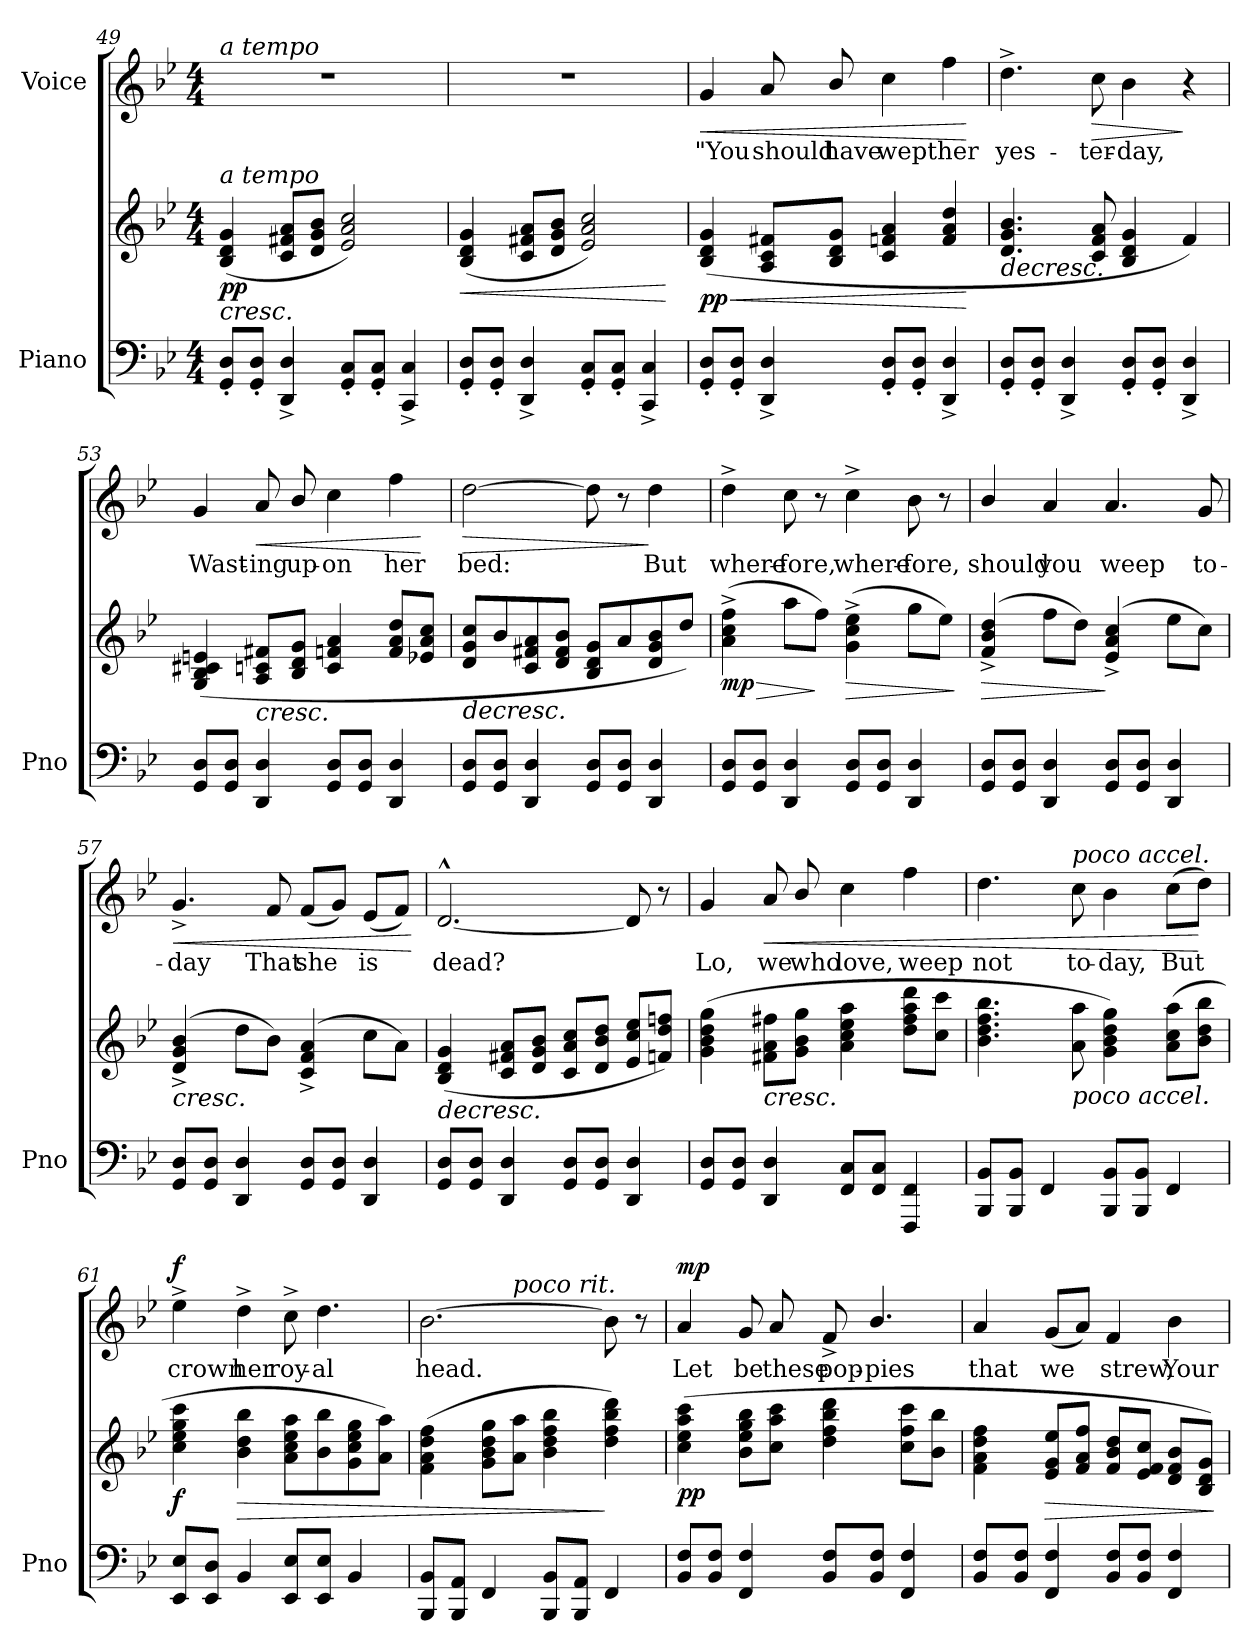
**kern	**kern	**dynam	**kern	**text	**dynam
*part2	*part2	*part2	*part1	*part1	*part1
*staff3	*staff2	*staff2/3	*staff1	*staff1	*staff1
*I"Piano	*	*	*I"Voice	*	*
*I'Pno	*	*	*	*	*
*clefF4	*clefG2	*	*clefG2	*	*
*k[b-e-]	*k[b-e-]	*	*k[b-e-]	*	*
*M4/4	*M4/4	*	*M4/4	*	*
=49	=49	=49	=49	=49	=49
!	!	!	!LO:TX:a:i:t=a tempo	!	!
!	!LO:TX:a:i:t=a tempo	!	!	!	!
!	!	!LO:HP:b	!	!	!
!	!	!LO:DY:n=1:b	!	!	!
8GG/' 8D/'L	(>4B-/ 4d/ 4g/	< pp	1r	.	.
8GG/' 8D/'J	.	.	.	.	.
4DD/^ 4D/^	8c/ 8f#X/ 8a/L	.	.	.	.
.	8d/ 8g/ 8b-/J	.	.	.	.
8GG/' 8C/'L	2e-/ 2a/ 2cc/)	.	.	.	.
8GG/' 8C/'J	.	.	.	.	.
4CC/^ 4C/^	.	.	.	.	.
=50	=50	=50	=50	=50	=50
!	!	!LO:HP:b	!	!	!
8GG/' 8D/'L	(>4B-/ 4d/ 4g/	<	1r	.	.
8GG/' 8D/'J	.	.	.	.	.
4DD/^ 4D/^	8c/ 8f#X/ 8a/L	.	.	.	.
.	8d/ 8g/ 8b-/J	.	.	.	.
8GG/' 8C/'L	2e-/ 2a/ 2cc/)	.	.	.	.
8GG/' 8C/'J	.	.	.	.	.
4CC/^ 4C/^	.	.	.	.	.
.	.	[	.	.	.
!!LO:PB:g=z
=51	=51	=51	=51	=51	=51
!	!	!LO:HP:b	!	!LO:LY:b	!LO:HP:b
!	!	!LO:DY:n=1:b	!	!	!
8GG/' 8D/'L	(4B-/ 4d/ 4g/	< pp	4g/	"You	<
8GG/' 8D/'J	.	.	.	.	.
!	!	!	!	!LO:LY:b	!
4DD/^ 4D/^	8A/ 8c/ 8f#X/L	.	8a/	should	.
!	!	!	!	!LO:LY:b	!
.	8B-/ 8d/ 8g/J	.	8b-/	have	.
!	!	!	!	!LO:LY:b	!
8GG/' 8D/'L	4c/ 4fn/ 4a/	.	4cc\	wept	.
8GG/' 8D/'J	.	.	.	.	.
!	!	!	!	!LO:LY:b	!
4DD/^ 4D/^	4f/ 4a/ 4dd/	.	4ff\	her	.
.	.	[	.	.	[
=52	=52	=52	=52	=52	=52
!	!	!LO:HP:b	!	!LO:LY:b	!
8GG/' 8D/'L	4.d/ 4.g/ 4.b-/	>	4.dd^\	yes-	.
8GG/' 8D/'J	.	.	.	.	.
4DD/^ 4D/^	.	.	.	.	.
!	!	!	!	!LO:LY:b	!LO:HP:b
.	8c/ 8f/ 8a/	.	8cc\	-ter-	>
!	!	!	!	!LO:LY:b	!
8GG/' 8D/'L	4B-/ 4d/ 4g/	.	4b-\	-day,	.
8GG/' 8D/'J	.	.	.	.	.
4DD/^ 4D/^	4f/)	[	4r	.	]
=53	=53	=53	=53	=53	=53
!	!	!	!	!LO:LY:b	!
*	*	*	*^	*	*
8GG/ 8D/L	(>4G/ 4B-/ 4c#X/ 4en/	.	4g/	2.ryy	Wast-	.
!	!	!LO:DY:b=2	!	!	!	!
!	!	!LO:DY:n=1:b=2	!	!	!	!
8GG/ 8D/J	.	other-dynamics pp	.	.	.	.
!	!	!LO:HP:b	!	!	!LO:LY:b	!LO:HP:b
4DD/ 4D/	8A/ 8cn/ 8f#X/L	<	8a/	.	-ing	<
!	!	!	!	!	!LO:LY:b	!
.	8B-/ 8d/ 8g/J	.	8b-/	.	up-	.
!	!	!	!	!	!LO:LY:b	!
8GG/ 8D/L	4c/ 4fn/ 4a/	.	4cc\	.	-on	.
8GG/ 8D/J	.	.	.	.	.	.
!	!	!	!	!	!LO:LY:b	!
4DD/ 4D/	8f/ 8a/ 8dd/L	.	4ff\	8ryy	her	.
.	8e-X/ 8a/ 8cc/J	.	.	8ryy	.	[
*	*	*	*v	*v	*	*
.	.	]	.	.	.
!!LO:LB:g=z
=54	=54	=54	=54	=54	=54
!	!	!LO:HP:b	!	!LO:LY:b	!LO:HP:b
8GG/ 8D/L	8d/ 8g/ 8cc/L	>	[2dd\	bed:	>
8GG/ 8D/J	8b-/	.	.	.	.
4DD/ 4D/	8c/ 8f#X/ 8a/	.	.	.	.
.	8d/ 8f#/ 8b-/J	.	.	.	.
8GG/ 8D/L	8B-/ 8d/ 8g/L	.	8dd\]	.	.
8GG/ 8D/J	8a/	.	8r	.	.
!	!	!	!	!LO:LY:b	!
4DD/ 4D/	8d/ 8g/ 8b-/	.	4dd\	But	]
.	8dd/J)	[	.	.	.
=55	=55	=55	=55	=55	=55
!	!	!LO:HP:b	!	!LO:LY:b	!
!	!	!LO:DY:n=1:b	!	!	!
8GG/ 8D/L	(4a\^ 4cc\^ 4ff\^	> mp	4dd^\	where-	.
8GG/ 8D/J	.	.	.	.	.
!	!	!	!	!LO:LY:b	!
4DD/ 4D/	8aa\L	.	8cc\	-fore,	.
.	8ff\J)	]	8r	.	.
!	!	!LO:HP:b	!	!LO:LY:b	!
8GG/ 8D/L	(4g\^ 4cc\^ 4ee-\^	>	4cc^\	where-	.
8GG/ 8D/J	.	.	.	.	.
!	!	!	!	!LO:LY:b	!
4DD/ 4D/	8gg\L	.	8b-\	-fore,	.
.	8ee-\J)	.	8r	.	.
.	.	]	.	.	.
=56	=56	=56	=56	=56	=56
!	!	!LO:HP:b	!	!LO:LY:b	!
8GG/ 8D/L	(4f/^> 4b-/^> 4dd/^>	>	4b-/	should	.
8GG/ 8D/J	.	.	.	.	.
!	!	!	!	!LO:LY:b	!
4DD/ 4D/	8ff\L	.	4a/	you	.
.	8dd\J)	.	.	.	.
!	!	!	!	!LO:LY:b	!
8GG/ 8D/L	(4e-/^> 4a/^> 4cc/^>	]	4.a/	weep	.
8GG/ 8D/J	.	.	.	.	.
4DD/ 4D/	8ee-\L	.	.	.	.
!	!	!	!	!LO:LY:b	!
.	8cc\J)	.	8g/	to-	.
=57	=57	=57	=57	=57	=57
!	!	!LO:HP:b	!	!LO:LY:b	!LO:HP:b
8GG/ 8D/L	(4d/^> 4g/^> 4b-/^>	<	4.g^>/	-day	<
8GG/ 8D/J	.	.	.	.	.
4DD/ 4D/	8dd\L	.	.	.	.
!	!	!	!	!LO:LY:b	!
.	8b-\J)	.	8f/	That	.
!	!	!	!	!LO:LY:b	!
8GG/ 8D/L	(4c/^> 4f/^> 4a/^>	.	(8f/L	she	.
8GG/ 8D/J	.	.	8g/J)	.	.
!	!	!	!	!LO:LY:b	!
4DD/ 4D/	8cc\L	.	(8e-/L	is	.
.	8a\J)	.	8f/J)	.	.
.	.	]	.	.	[
!!LO:LB:g=z
=58	=58	=58	=58	=58	=58
!	!	!LO:HP:b	!	!LO:LY:b	!
8GG/ 8D/L	(>4B-/ 4d/ 4g/	>	[2.d^^/	dead?	.
8GG/ 8D/J	.	.	.	.	.
4DD/ 4D/	8c/ 8f#X/ 8a/L	.	.	.	.
.	8d/ 8g/ 8b-/J	.	.	.	.
8GG/ 8D/L	8c/ 8a/ 8cc/L	.	.	.	.
8GG/ 8D/J	8d/ 8b-/ 8dd/J	.	.	.	.
4DD/ 4D/	8e-/ 8cc/ 8ee-/L	.	8d/]	.	.
.	8fn/ 8dd/ 8ffn/J)	[	8r	.	.
=59	=59	=59	=59	=59	=59
!	!	!	!	!LO:LY:b	!
8GG/ 8D/L	(4g\ 4b-\ 4dd\ 4gg\	.	4g/	Lo,	.
8GG/ 8D/J	.	.	.	.	.
!	!	!LO:HP:b	!	!LO:LY:b	!LO:HP:b
4DD/ 4D/	8f#X\ 8a\ 8ff#X\L	<	8a/	we	<
!	!	!	!	!LO:LY:b	!
.	8g\ 8b-\ 8gg\J	.	8b-/	who	.
!	!	!	!	!LO:LY:b	!
8FF/ 8C/L	4a\ 4cc\ 4ee-\ 4aa\	.	4cc\	love,	.
8FF/ 8C/J	.	.	.	.	.
!	!	!	!	!LO:LY:b	!
4FFF/ 4FF/	8dd\ 8ff#\ 8aa\ 8ddd\L	.	4ff\	weep	.
.	8cc\ 8ccc\J	.	.	.	.
=60	=60	=60	=60	=60	=60
!	!	!	!	!LO:LY:b	!
8BBB-/ 8BB-/L	4.b-\ 4.dd\ 4.ff\ 4.bb-\	.	4.dd\	not	.
8BBB-/ 8BB-/J	.	.	.	.	.
4FF/	.	.	.	.	.
!	!	!	!LO:TX:a:i:t=poco accel.	!	!
!	!LO:TX:b:i:t=poco accel.	!	!	!	!
!	!	!	!	!LO:LY:b	!
.	8a\ 8aa\	.	8cc\	to-	.
!	!	!	!	!LO:LY:b	!
8BBB-/ 8BB-/L	4g\ 4b-\ 4dd\ 4gg\)	.	4b-\	-day,	.
8BBB-/ 8BB-/J	.	.	.	.	.
!	!	!	!	!LO:LY:b	!
4FF/	(8a\ 8cc\ 8aa\L	.	(8cc\L	But	.
.	8b-\ 8dd\ 8bb-\J	]	8dd\J)	.	[
=61	=61	=61	=61	=61	=61
!	!	!LO:DY:b	!	!LO:LY:b	!LO:DY:a
8EE-/ 8E-/L	4cc\ 4ee-\ 4gg\ 4ccc\	f	4ee-^\	crown	f
8EE-/ 8D/J	.	.	.	.	.
!	!	!LO:HP:b	!	!LO:LY:b	!
4BB-/	4b-\ 4dd\ 4bb-\	>	4dd^\	her	.
!	!	!	!	!LO:LY:b	!
8EE-/ 8E-/L	8a\ 8cc\ 8ee-\ 8aa\L	.	8cc^\	roy-	.
!	!	!	!	!LO:LY:b	!
8EE-/ 8E-/J	8b-\ 8bb-\	.	4.dd\	-al	.
4BB-/	8g\ 8cc\ 8ee-\ 8gg\	.	.	.	.
.	8a\ 8aa\J)	.	.	.	.
.	.	[	.	.	.
!!LO:LB:g=z
=62	=62	=62	=62	=62	=62
!	!	!	!	!LO:LY:b	!
*	*	*	*^	*	*
8BBB-/ 8BB-/L	(4f\ 4a\ 4dd\ 4ff\	.	[>2.b-\	4.ryy	head.	.
8BBB-/ 8AA/J	.	.	.	.	.	.
4FF/	8g\ 8b-\ 8dd\ 8gg\L	.	.	.	.	.
!	!	!	!	!LO:TX:a:i:t=poco rit.	!	!
.	8a\ 8aa\J	.	.	8ryy	.	.
8BBB-/ 8BB-/L	4b-\ 4dd\ 4ff\ 4bb-\	.	.	2ryy	.	.
8BBB-/ 8AA/J	.	.	.	.	.	.
4FF/	4dd\ 4ff\ 4bb-\ 4ddd\)	]	8b-\]	.	.	.
.	.	.	8r	.	.	.
*	*	*	*v	*v	*	*
=63	=63	=63	=63	=63	=63
!	!	!LO:DY:b	!	!LO:LY:b	!LO:DY:a
8BB-/ 8F/L	(4cc\ 4ee-\ 4aa\ 4ccc\	pp	4a/	Let	mp
8BB-/ 8F/J	.	.	.	.	.
!	!	!	!	!LO:LY:b	!
4FF/ 4F/	8b-\ 8ee-\ 8gg\ 8bb-\L	.	8g/	be	.
!	!	!	!	!LO:LY:b	!
.	8cc\ 8aa\ 8ccc\J	.	8a/	these	.
!	!	!	!	!LO:LY:b	!
8BB-/ 8F/L	4dd\ 4ff\ 4bb-\ 4ddd\	.	8f^>/	pop-	.
!	!	!	!	!LO:LY:b	!
8BB-/ 8F/J	.	.	4.b-/	-pies	.
4FF/ 4F/	8cc\ 8ff\ 8ccc\L	.	.	.	.
.	8b-\ 8bb-\J	.	.	.	.
=64	=64	=64	=64	=64	=64
*	*^	*	*	*	*
!	!	!	!	!	!LO:LY:b	!
*	*	*	*	*^	*	*
8BB-/ 8F/L	4f\ 4a\ 4dd\ 4ff\	16ryy	.	4a/	16ryy	that	.
.	.	16ryy	.	.	8.ryy	.	.
8BB-/ 8F/J	.	8ryy	.	.	.	.	.
!	!	!	!LO:HP:b	!	!	!LO:LY:b	!
4FF/ 4F/	8e-/ 8g/ 8ee-/L	2.ryy	>	(<8g/L	2.ryy	we	.
.	8f/ 8a/ 8ff/J	.	.	8a/J)	.	.	.
!	!	!	!	!	!	!LO:LY:b	!
8BB-/ 8F/L	8f/ 8b-/ 8dd/L	.	.	4f/	.	strew,	.
8BB-/ 8F/J	8e-/ 8f/ 8cc/J	.	.	.	.	.	.
!	!	!	!	!	!	!LO:LY:b	!
4FF/ 4F/	8d/ 8f/ 8b-/L	.	.	4b-\	.	Your	.
.	8B-/ 8d/ 8g/J)	.	.	.	.	.	.
*	*v	*v	*	*	*	*	*
*	*	*	*v	*v	*	*
.	.	]	.	.	.
=	=	=	=	=	=
*-	*-	*-	*-	*-	*-
